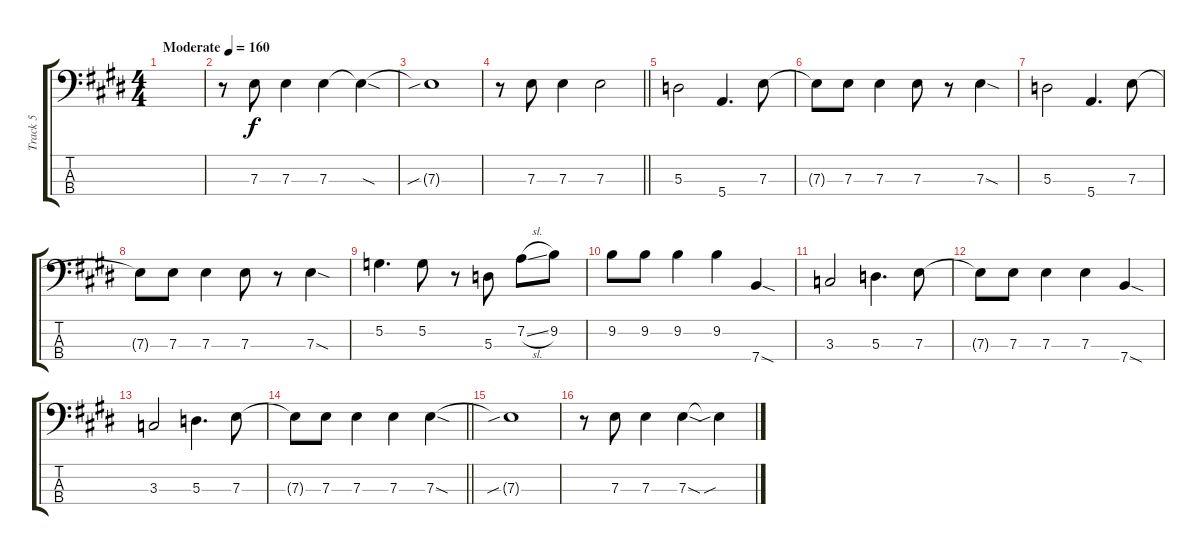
\track ("Track 5" "Track 5") {instrument electricbassfinger}
\staff {score tabs}
\tuning (G2 D2 A1 E1) {hide}
\ts (4 4)
\tempo (160 "Moderate")
\clef f4
\ks e
|
r.8 7.3.8 7.3.4 7.3.4 7.3{sod t}.4 |
7.3{sib t}.1 |
\barLineRight lightlight
r.8 7.3.8 7.3.4 7.3.2 |
5.3.2 5.4.4{d} 7.3.8 |
7.3{t}.8 7.3.8 7.3.4 7.3.8 r.8 7.3{sod}.4 |
5.3.2 5.4.4{d} 7.3.8 |
7.3{t}.8 7.3.8 7.3.4 7.3.8 r.8 7.3{sod}.4 |
5.2.4{d} 5.2.8 r.8 5.3.8 7.2{sl}.8 9.2.8 |
9.2.8 9.2.8 9.2.4 9.2.4 7.4{sod}.4 |
3.3.2 5.3.4{d} 7.3.8 |
7.3{t}.8 7.3.8 7.3.4 7.3.4 7.4{sod}.4 |
3.3.2 5.3.4{d} 7.3.8 |
\barLineRight lightlight
7.3{t}.8 7.3.8 7.3.4 7.3.4 7.3{sod}.4 |
7.3{sib t}.1 |
r.8 7.3.8 7.3.4 7.3{sod}.4 7.3{sib sl t}.4
